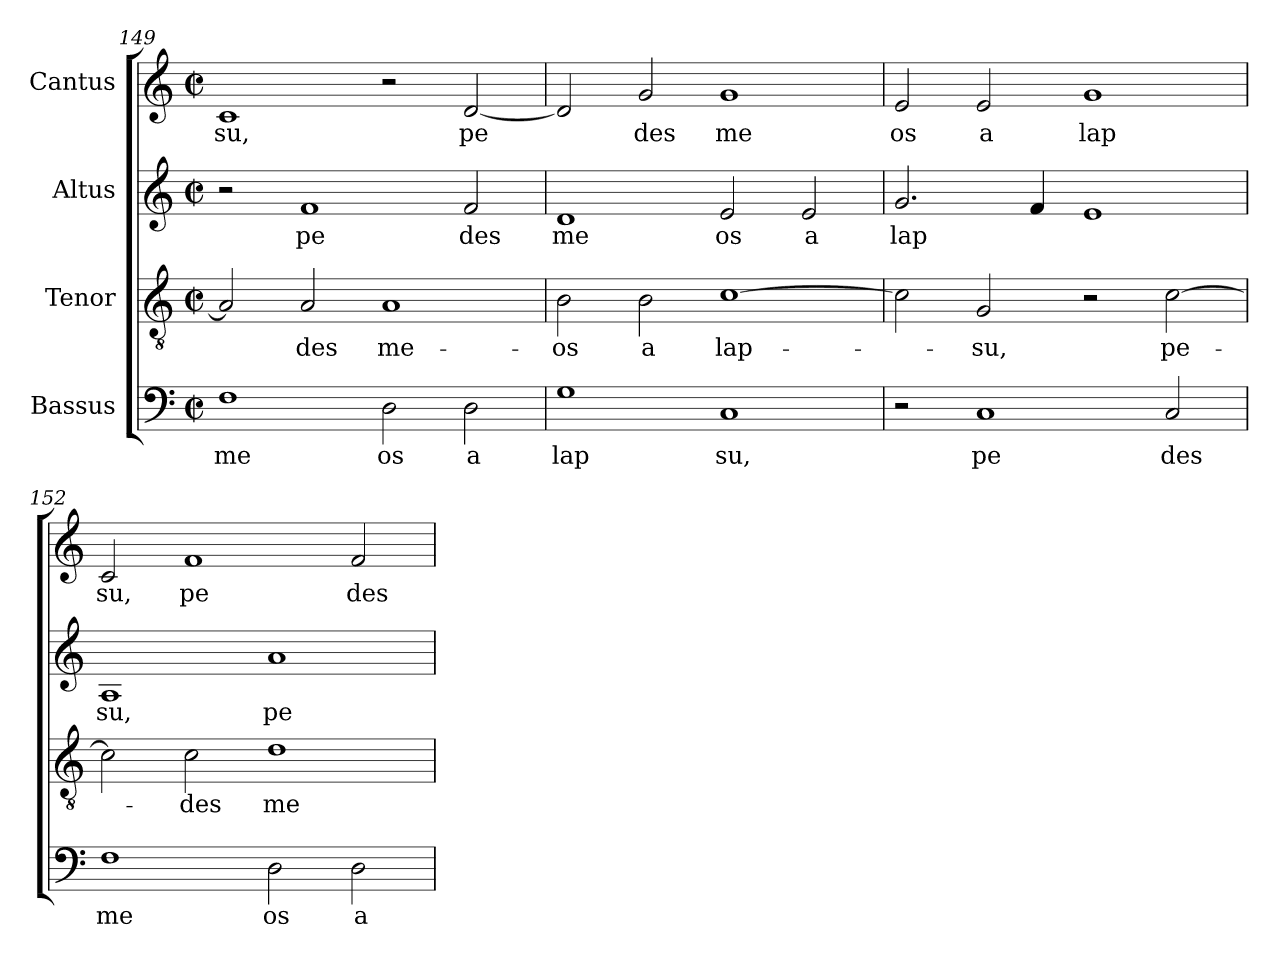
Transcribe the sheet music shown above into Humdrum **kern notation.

**kern	**text	**kern	**text	**kern	**text	**kern	**text
*part4	*part4	*part3	*part3	*part2	*part2	*part1	*part1
*staff4	*staff4	*staff3	*staff3	*staff2	*staff2	*staff1	*staff1
*I"Bassus	*	*I"Tenor	*	*I"Altus	*	*I"Cantus	*
*clefF4	*	*clefGv2	*	*clefG2	*	*clefG2	*
*M2/2	*	*M2/2	*	*M2/2	*	*M2/2	*
*met(c|)	*	*met(c|)	*	*met(c|)	*	*met(c|)	*
=149	=149	=149	=149	=149	=149	=149	=149
!	!LO:LY:b:cj	!	!	!	!	!	!LO:LY:b:cj
1F	me	2A/]	.	2r	.	1c	su,
!	!	!	!LO:LY:b:cj	!	!LO:LY:b:cj	!	!
.	.	2A/	-des	1f	pe	.	.
!	!LO:LY:b:cj	!	!LO:LY:b:cj	!	!	!	!
2D\	os	1A	me-	.	.	2r	.
!	!LO:LY:b:cj	!	!	!	!LO:LY:b:cj	!	!LO:LY:b:cj
2D\	a	.	.	2f/	des	[<2d/	pe
=150	=150	=150	=150	=150	=150	=150	=150
!	!LO:LY:b:cj	!	!LO:LY:b:cj	!	!LO:LY:b:cj	!	!
1G	lap	2B\	-os	1d	me	2d/]	.
!	!	!	!LO:LY:b:cj	!	!	!	!LO:LY:b:cj
.	.	2B\	a	.	.	2g/	des
!	!LO:LY:b:cj	!	!LO:LY:b:cj	!	!LO:LY:b:cj	!	!LO:LY:b:cj
1C	su,	[>1c	lap-	2e/	os	1g	me
!	!	!	!	!	!LO:LY:b:cj	!	!
.	.	.	.	2e/	a	.	.
=151	=151	=151	=151	=151	=151	=151	=151
!	!	!	!	!	!LO:LY:b	!	!LO:LY:b:cj
2r	.	2c\]	.	2.g/	lap	2e/	os
!	!LO:LY:b:cj	!	!LO:LY:b:cj	!	!	!	!LO:LY:b:cj
1C	pe	2G/	-su,	.	.	2e/	a
.	.	.	.	4f/	.	.	.
!	!	!	!	!	!	!	!LO:LY:b:cj
.	.	2r	.	1e	.	1g	lap
!	!LO:LY:b:cj	!	!LO:LY:b:cj	!	!	!	!
2C/	des	[>2c\	pe-	.	.	.	.
=152	=152	=152	=152	=152	=152	=152	=152
!	!LO:LY:b:cj	!	!	!	!LO:LY:b:cj	!	!LO:LY:b:cj
1F	me	2c\]	.	1A	su,	2c/	su,
!	!	!	!LO:LY:b:cj	!	!	!	!LO:LY:b:cj
.	.	2c\	-des	.	.	1f	pe
!	!LO:LY:b:cj	!	!LO:LY:b:cj	!	!LO:LY:b:cj	!	!
2D\	os	1d	me-	1a	pe	.	.
!	!LO:LY:b:cj	!	!	!	!	!	!LO:LY:b:cj
2D\	a	.	.	.	.	2f/	des
=	=	=	=	=	=	=	=
*-	*-	*-	*-	*-	*-	*-	*-
